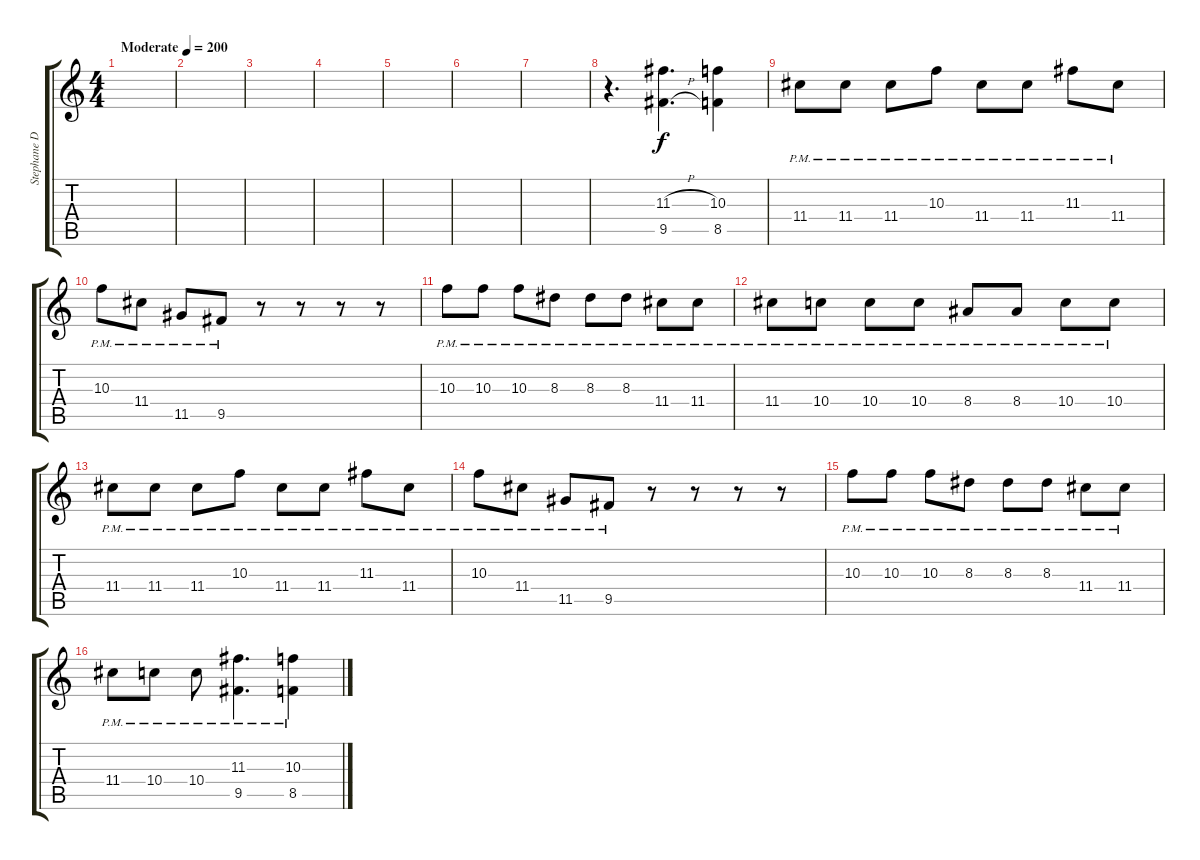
\track ("Stephane Duboy " "Stephane D") {instrument distortionguitar}
\staff {score tabs}
\tuning (E4 B3 G3 D3 A2 D2) {hide}
\ts (4 4)
\tempo (200 "Moderate")
\clef g2
\ks c
|
|
|
|
|
|
|
r.4{d} (11.3{h} 9.5{h}).4{d} (10.3 8.5).4 |
11.4{pm}.8 11.4{pm}.8 11.4{pm}.8 10.3{pm}.8 11.4{pm}.8 11.4{pm}.8 11.3{pm}.8 11.4{pm}.8 |
10.3{pm}.8 11.4{pm}.8 11.5{pm}.8 9.5{pm}.8 r.8 r.8 r.8 r.8 |
10.3{pm}.8 10.3{pm}.8 10.3{pm}.8 8.3{pm}.8 8.3{pm}.8 8.3{pm}.8 11.4{pm}.8 11.4{pm}.8 |
11.4{pm}.8 10.4{pm}.8 10.4{pm}.8 10.4{pm}.8 8.4{pm}.8 8.4{pm}.8 10.4{pm}.8 10.4{pm}.8 |
11.4{pm}.8 11.4{pm}.8 11.4{pm}.8 10.3{pm}.8 11.4{pm}.8 11.4{pm}.8 11.3{pm}.8 11.4{pm}.8 |
10.3{pm}.8 11.4{pm}.8 11.5{pm}.8 9.5{pm}.8 r.8 r.8 r.8 r.8 |
10.3{pm}.8 10.3{pm}.8 10.3{pm}.8 8.3{pm}.8 8.3{pm}.8 8.3{pm}.8 11.4{pm}.8 11.4{pm}.8 |
11.4{pm}.8 10.4{pm}.8 10.4{pm}.8 (11.3 9.5{pm}).4{d} (10.3 8.5{pm}).4
